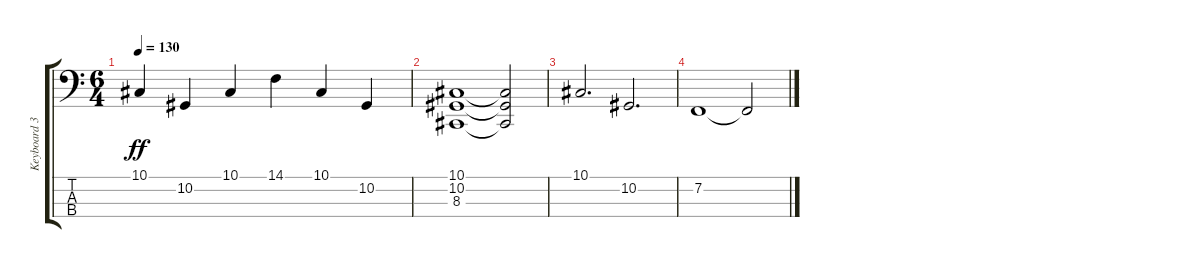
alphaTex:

\track ("Keyboard 3 - Mustis" "Keyboard 3") {instrument stringensemble1}
\staff {score tabs}
\tuning (Eb2 Bb1 F1 C1) {hide}
\ts (6 4)
\tempo 130
\clef f4
\ks c
10.1.4{dy ff} 10.2.4 10.1.4 14.1.4 10.1.4 10.2.4 |
(10.1 10.2 8.3).1 (10.1{t} 10.2{t} 8.3{t}).2 |
10.1.2{d} 10.2.2{d} |
7.2.1 7.2{t}.2
